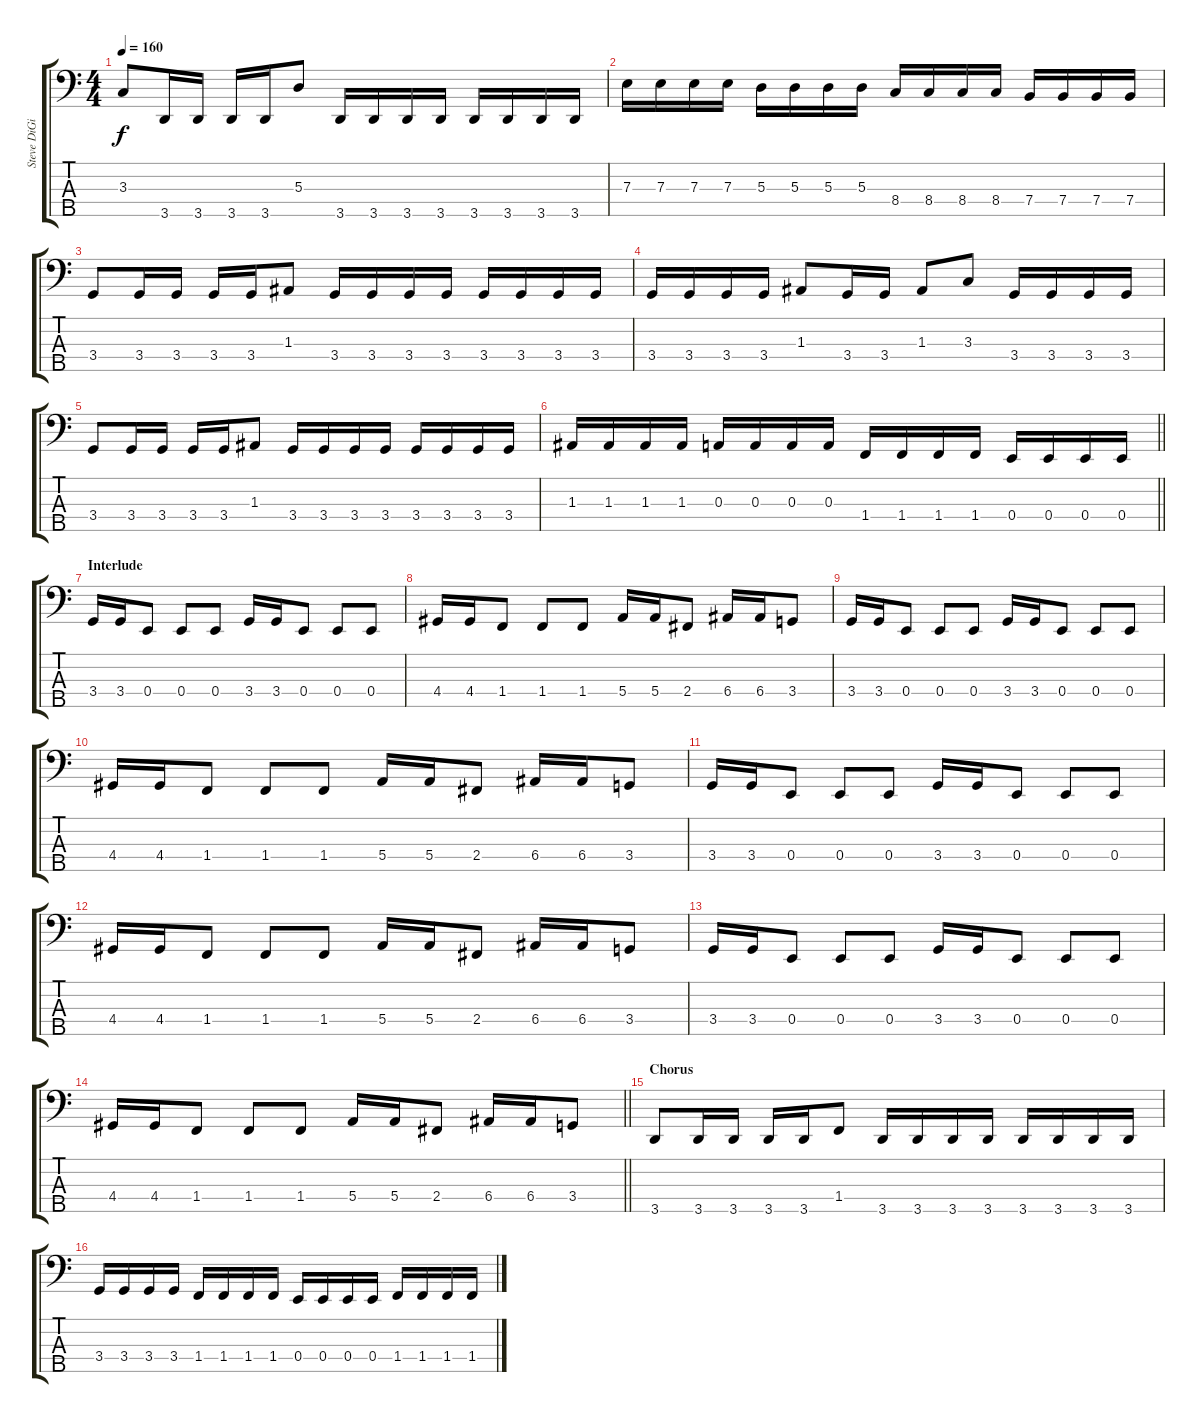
\track ("Steve DiGiorgio" "Steve DiGi") {instrument electricbassfinger}
\staff {score tabs}
\tuning (G2 D2 A1 E1 B0) {hide}
\ts (4 4)
\tempo 160
\clef f4
\ks c
3.3.8{dy f} 3.5.16 3.5.16 3.5.16 3.5.16 5.3.8 3.5.16 3.5.16 3.5.16 3.5.16 3.5.16 3.5.16 3.5.16 3.5.16 |
7.3.16 7.3.16 7.3.16 7.3.16 5.3.16 5.3.16 5.3.16 5.3.16 8.4.16 8.4.16 8.4.16 8.4.16 7.4.16 7.4.16 7.4.16 7.4.16 |
3.4.8 3.4.16 3.4.16 3.4.16 3.4.16 1.3.8 3.4.16 3.4.16 3.4.16 3.4.16 3.4.16 3.4.16 3.4.16 3.4.16 |
3.4.16 3.4.16 3.4.16 3.4.16 1.3.8 3.4.16 3.4.16 1.3.8 3.3.8 3.4.16 3.4.16 3.4.16 3.4.16 |
3.4.8 3.4.16 3.4.16 3.4.16 3.4.16 1.3.8 3.4.16 3.4.16 3.4.16 3.4.16 3.4.16 3.4.16 3.4.16 3.4.16 |
\barLineRight lightlight
1.3.16 1.3.16 1.3.16 1.3.16 0.3.16 0.3.16 0.3.16 0.3.16 1.4.16 1.4.16 1.4.16 1.4.16 0.4.16 0.4.16 0.4.16 0.4.16 |
\section ("" "Interlude")
3.4.16 3.4.16 0.4.8 0.4.8 0.4.8 3.4.16 3.4.16 0.4.8 0.4.8 0.4.8 |
4.4.16 4.4.16 1.4.8 1.4.8 1.4.8 5.4.16 5.4.16 2.4.8 6.4.16 6.4.16 3.4.8 |
3.4.16 3.4.16 0.4.8 0.4.8 0.4.8 3.4.16 3.4.16 0.4.8 0.4.8 0.4.8 |
4.4.16 4.4.16 1.4.8 1.4.8 1.4.8 5.4.16 5.4.16 2.4.8 6.4.16 6.4.16 3.4.8 |
3.4.16 3.4.16 0.4.8 0.4.8 0.4.8 3.4.16 3.4.16 0.4.8 0.4.8 0.4.8 |
4.4.16 4.4.16 1.4.8 1.4.8 1.4.8 5.4.16 5.4.16 2.4.8 6.4.16 6.4.16 3.4.8 |
3.4.16 3.4.16 0.4.8 0.4.8 0.4.8 3.4.16 3.4.16 0.4.8 0.4.8 0.4.8 |
\barLineRight lightlight
4.4.16 4.4.16 1.4.8 1.4.8 1.4.8 5.4.16 5.4.16 2.4.8 6.4.16 6.4.16 3.4.8 |
\section ("" "Chorus")
3.5.8 3.5.16 3.5.16 3.5.16 3.5.16 1.4.8 3.5.16 3.5.16 3.5.16 3.5.16 3.5.16 3.5.16 3.5.16 3.5.16 |
3.4.16 3.4.16 3.4.16 3.4.16 1.4.16 1.4.16 1.4.16 1.4.16 0.4.16 0.4.16 0.4.16 0.4.16 1.4.16 1.4.16 1.4.16 1.4.16
